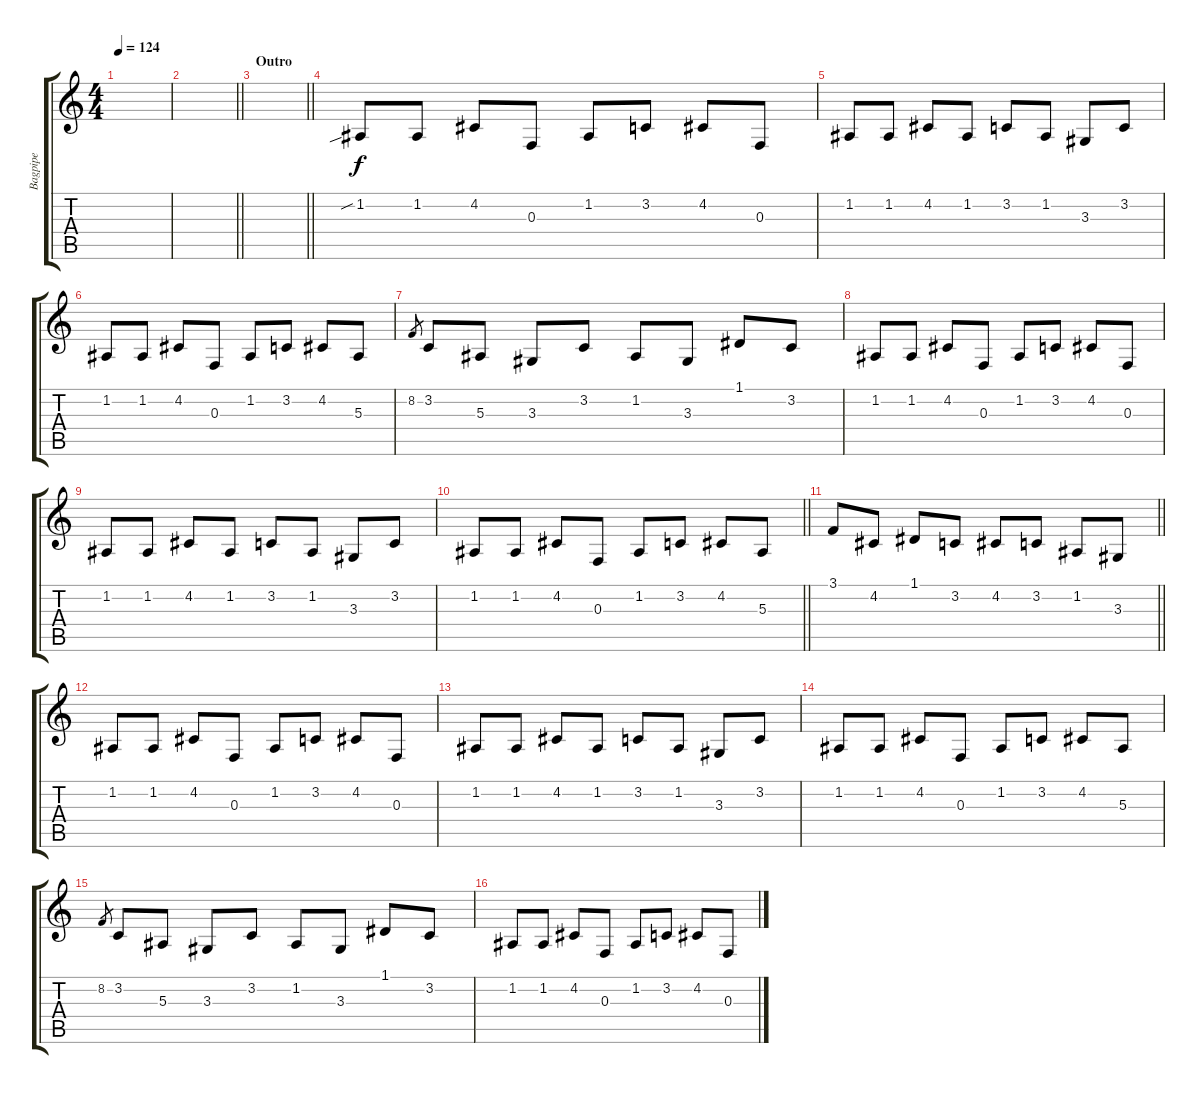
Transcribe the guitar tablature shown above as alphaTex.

\track ("Bagpipe" "Bagpipe") {instrument bagpipe}
\staff {score tabs}
\tuning (D4 A3 F3 C3 G2 D2) {hide}
\ts (4 4)
\tempo 124
\clef g2
\ks c
|
\barLineRight lightlight
|
\section ("" "Outro")
\barLineRight lightlight
|
1.2{sib}.8 1.2.8 4.2.8 0.3.8 1.2.8 3.2.8 4.2.8 0.3.8 |
1.2.8 1.2.8 4.2.8 1.2.8 3.2.8 1.2.8 3.3.8 3.2.8 |
1.2.8 1.2.8 4.2.8 0.3.8 1.2.8 3.2.8 4.2.8 5.3.8 |
8.2.8{gr} 3.2.8 5.3.8 3.3.8 3.2.8 1.2.8 3.3.8 1.1.8 3.2.8 |
1.2.8 1.2.8 4.2.8 0.3.8 1.2.8 3.2.8 4.2.8 0.3.8 |
1.2.8 1.2.8 4.2.8 1.2.8 3.2.8 1.2.8 3.3.8 3.2.8 |
\barLineRight lightlight
1.2.8 1.2.8 4.2.8 0.3.8 1.2.8 3.2.8 4.2.8 5.3.8 |
\barLineRight lightlight
3.1.8 4.2.8 1.1.8 3.2.8 4.2.8 3.2.8 1.2.8 3.3.8 |
1.2.8 1.2.8 4.2.8 0.3.8 1.2.8 3.2.8 4.2.8 0.3.8 |
1.2.8 1.2.8 4.2.8 1.2.8 3.2.8 1.2.8 3.3.8 3.2.8 |
1.2.8 1.2.8 4.2.8 0.3.8 1.2.8 3.2.8 4.2.8 5.3.8 |
8.2.8{gr} 3.2.8 5.3.8 3.3.8 3.2.8 1.2.8 3.3.8 1.1.8 3.2.8 |
1.2.8 1.2.8 4.2.8 0.3.8 1.2.8 3.2.8 4.2.8 0.3.8
